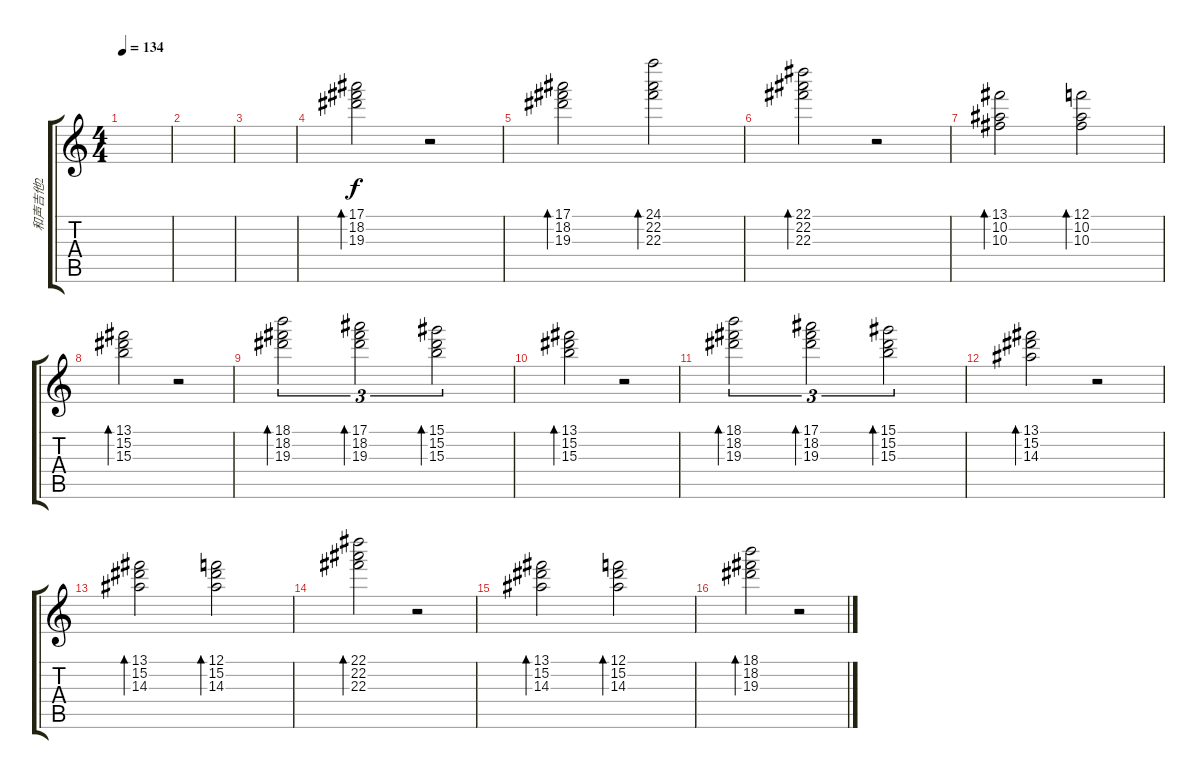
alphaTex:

\track ("和声吉他2" "和声吉他2") {instrument electricguitarclean}
\staff {score tabs}
\tuning (F4 C4 Ab3 Eb3 Bb2 F2) {hide}
\ts (4 4)
\tempo 134
\clef g2
\ks c
|
|
|
(17.1 18.2 19.3).2{bd 240} r.2 |
(17.1 18.2 19.3).2{bd 240} (24.1 22.2 22.3).2{bd 240} |
(22.1 22.2 22.3).2{bd 240} r.2 |
(13.1 10.2 10.3).2{bd 240} (12.1 10.2 10.3).2{bd 240} |
(13.1 15.2 15.3).2{bd 240} r.2 |
(18.1 18.2 19.3).2{tu (3 2) bd 240} (17.1 18.2 19.3).2{tu (3 2) bd 240} (15.1 15.2 15.3).2{tu (3 2) bd 240} |
(13.1 15.2 15.3).2{bd 240} r.2 |
(18.1 18.2 19.3).2{tu (3 2) bd 240} (17.1 18.2 19.3).2{tu (3 2) bd 240} (15.1 15.2 15.3).2{tu (3 2) bd 240} |
(13.1 15.2 14.3).2{bd 240} r.2 |
(13.1 15.2 14.3).2{bd 240} (12.1 15.2 14.3).2{bd 240} |
(22.1 22.2 22.3).2{bd 240} r.2 |
(13.1 15.2 14.3).2{bd 240} (12.1 15.2 14.3).2{bd 240} |
(18.1 18.2 19.3).2{bd 240} r.2
